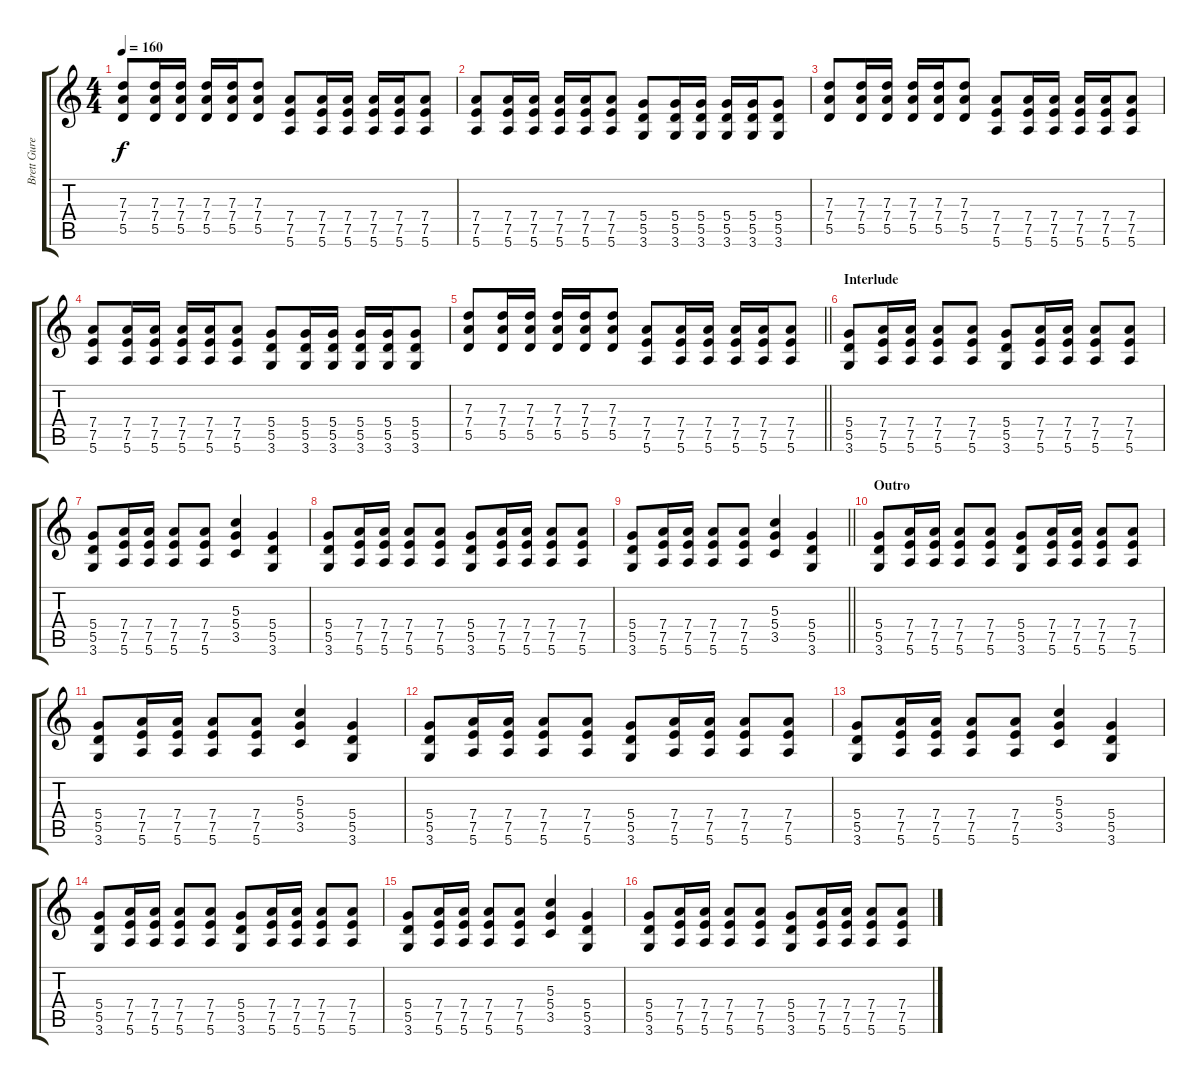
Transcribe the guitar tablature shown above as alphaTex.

\track ("Brett Gurewitz (Rhythm Guitar)" "Brett Gure") {instrument distortionguitar}
\staff {score tabs}
\tuning (E4 B3 G3 D3 A2 E2) {hide}
\ts (4 4)
\tempo 160
\clef g2
\ks c
(7.3 7.4 5.5).8{dy f} (7.3 7.4 5.5).16 (7.3 7.4 5.5).16 (7.3 7.4 5.5).16 (7.3 7.4 5.5).16 (7.3 7.4 5.5).8 (7.4 7.5 5.6).8 (7.4 7.5 5.6).16 (7.4 7.5 5.6).16 (7.4 7.5 5.6).16 (7.4 7.5 5.6).16 (7.4 7.5 5.6).8 |
(7.4 7.5 5.6).8 (7.4 7.5 5.6).16 (7.4 7.5 5.6).16 (7.4 7.5 5.6).16 (7.4 7.5 5.6).16 (7.4 7.5 5.6).8 (5.4 5.5 3.6).8 (5.4 5.5 3.6).16 (5.4 5.5 3.6).16 (5.4 5.5 3.6).16 (5.4 5.5 3.6).16 (5.4 5.5 3.6).8 |
(7.3 7.4 5.5).8 (7.3 7.4 5.5).16 (7.3 7.4 5.5).16 (7.3 7.4 5.5).16 (7.3 7.4 5.5).16 (7.3 7.4 5.5).8 (7.4 7.5 5.6).8 (7.4 7.5 5.6).16 (7.4 7.5 5.6).16 (7.4 7.5 5.6).16 (7.4 7.5 5.6).16 (7.4 7.5 5.6).8 |
(7.4 7.5 5.6).8 (7.4 7.5 5.6).16 (7.4 7.5 5.6).16 (7.4 7.5 5.6).16 (7.4 7.5 5.6).16 (7.4 7.5 5.6).8 (5.4 5.5 3.6).8 (5.4 5.5 3.6).16 (5.4 5.5 3.6).16 (5.4 5.5 3.6).16 (5.4 5.5 3.6).16 (5.4 5.5 3.6).8 |
\barLineRight lightlight
(7.3 7.4 5.5).8 (7.3 7.4 5.5).16 (7.3 7.4 5.5).16 (7.3 7.4 5.5).16 (7.3 7.4 5.5).16 (7.3 7.4 5.5).8 (7.4 7.5 5.6).8 (7.4 7.5 5.6).16 (7.4 7.5 5.6).16 (7.4 7.5 5.6).16 (7.4 7.5 5.6).16 (7.4 7.5 5.6).8 |
\section ("" "Interlude")
(5.4 5.5 3.6).8 (7.4 7.5 5.6).16 (7.4 7.5 5.6).16 (7.4 7.5 5.6).8 (7.4 7.5 5.6).8 (5.4 5.5 3.6).8 (7.4 7.5 5.6).16 (7.4 7.5 5.6).16 (7.4 7.5 5.6).8 (7.4 7.5 5.6).8 |
(5.4 5.5 3.6).8 (7.4 7.5 5.6).16 (7.4 7.5 5.6).16 (7.4 7.5 5.6).8 (7.4 7.5 5.6).8 (5.3 5.4 3.5).4 (5.4 5.5 3.6).4 |
(5.4 5.5 3.6).8 (7.4 7.5 5.6).16 (7.4 7.5 5.6).16 (7.4 7.5 5.6).8 (7.4 7.5 5.6).8 (5.4 5.5 3.6).8 (7.4 7.5 5.6).16 (7.4 7.5 5.6).16 (7.4 7.5 5.6).8 (7.4 7.5 5.6).8 |
\barLineRight lightlight
(5.4 5.5 3.6).8 (7.4 7.5 5.6).16 (7.4 7.5 5.6).16 (7.4 7.5 5.6).8 (7.4 7.5 5.6).8 (5.3 5.4 3.5).4 (5.4 5.5 3.6).4 |
\section ("" "Outro")
(5.4 5.5 3.6).8 (7.4 7.5 5.6).16 (7.4 7.5 5.6).16 (7.4 7.5 5.6).8 (7.4 7.5 5.6).8 (5.4 5.5 3.6).8 (7.4 7.5 5.6).16 (7.4 7.5 5.6).16 (7.4 7.5 5.6).8 (7.4 7.5 5.6).8 |
(5.4 5.5 3.6).8 (7.4 7.5 5.6).16 (7.4 7.5 5.6).16 (7.4 7.5 5.6).8 (7.4 7.5 5.6).8 (5.3 5.4 3.5).4 (5.4 5.5 3.6).4 |
(5.4 5.5 3.6).8 (7.4 7.5 5.6).16 (7.4 7.5 5.6).16 (7.4 7.5 5.6).8 (7.4 7.5 5.6).8 (5.4 5.5 3.6).8 (7.4 7.5 5.6).16 (7.4 7.5 5.6).16 (7.4 7.5 5.6).8 (7.4 7.5 5.6).8 |
(5.4 5.5 3.6).8 (7.4 7.5 5.6).16 (7.4 7.5 5.6).16 (7.4 7.5 5.6).8 (7.4 7.5 5.6).8 (5.3 5.4 3.5).4 (5.4 5.5 3.6).4 |
(5.4 5.5 3.6).8 (7.4 7.5 5.6).16 (7.4 7.5 5.6).16 (7.4 7.5 5.6).8 (7.4 7.5 5.6).8 (5.4 5.5 3.6).8 (7.4 7.5 5.6).16 (7.4 7.5 5.6).16 (7.4 7.5 5.6).8 (7.4 7.5 5.6).8 |
(5.4 5.5 3.6).8 (7.4 7.5 5.6).16 (7.4 7.5 5.6).16 (7.4 7.5 5.6).8 (7.4 7.5 5.6).8 (5.3 5.4 3.5).4 (5.4 5.5 3.6).4 |
(5.4 5.5 3.6).8 (7.4 7.5 5.6).16 (7.4 7.5 5.6).16 (7.4 7.5 5.6).8 (7.4 7.5 5.6).8 (5.4 5.5 3.6).8 (7.4 7.5 5.6).16 (7.4 7.5 5.6).16 (7.4 7.5 5.6).8 (7.4 7.5 5.6).8
